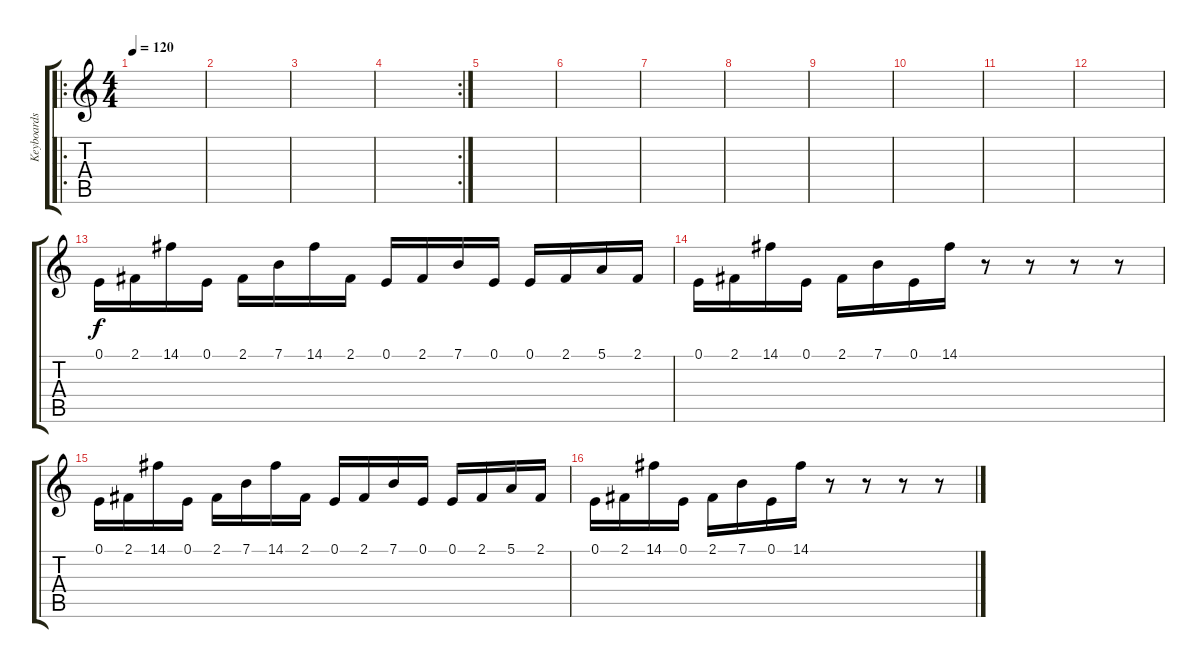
\track ("Keyboards 3 / Guitar 3" "Keyboards ") {instrument lead2sawtooth}
\staff {score tabs}
\tuning (E4 B3 G3 D3 A2 E2) {hide}
\ro
\ts (4 4)
\tempo 120
\clef g2
\ks c
|
|
|
\rc 2
|
|
|
|
|
|
|
|
|
0.1.16 2.1.16 14.1.16 0.1.16 2.1.16 7.1.16 14.1.16 2.1.16 0.1.16 2.1.16 7.1.16 0.1.16 0.1.16 2.1.16 5.1.16 2.1.16 |
0.1.16 2.1.16 14.1.16 0.1.16 2.1.16 7.1.16 0.1.16 14.1.16 r.8 r.8 r.8 r.8 |
0.1.16 2.1.16 14.1.16 0.1.16 2.1.16 7.1.16 14.1.16 2.1.16 0.1.16 2.1.16 7.1.16 0.1.16 0.1.16 2.1.16 5.1.16 2.1.16 |
0.1.16 2.1.16 14.1.16 0.1.16 2.1.16 7.1.16 0.1.16 14.1.16 r.8 r.8 r.8 r.8
